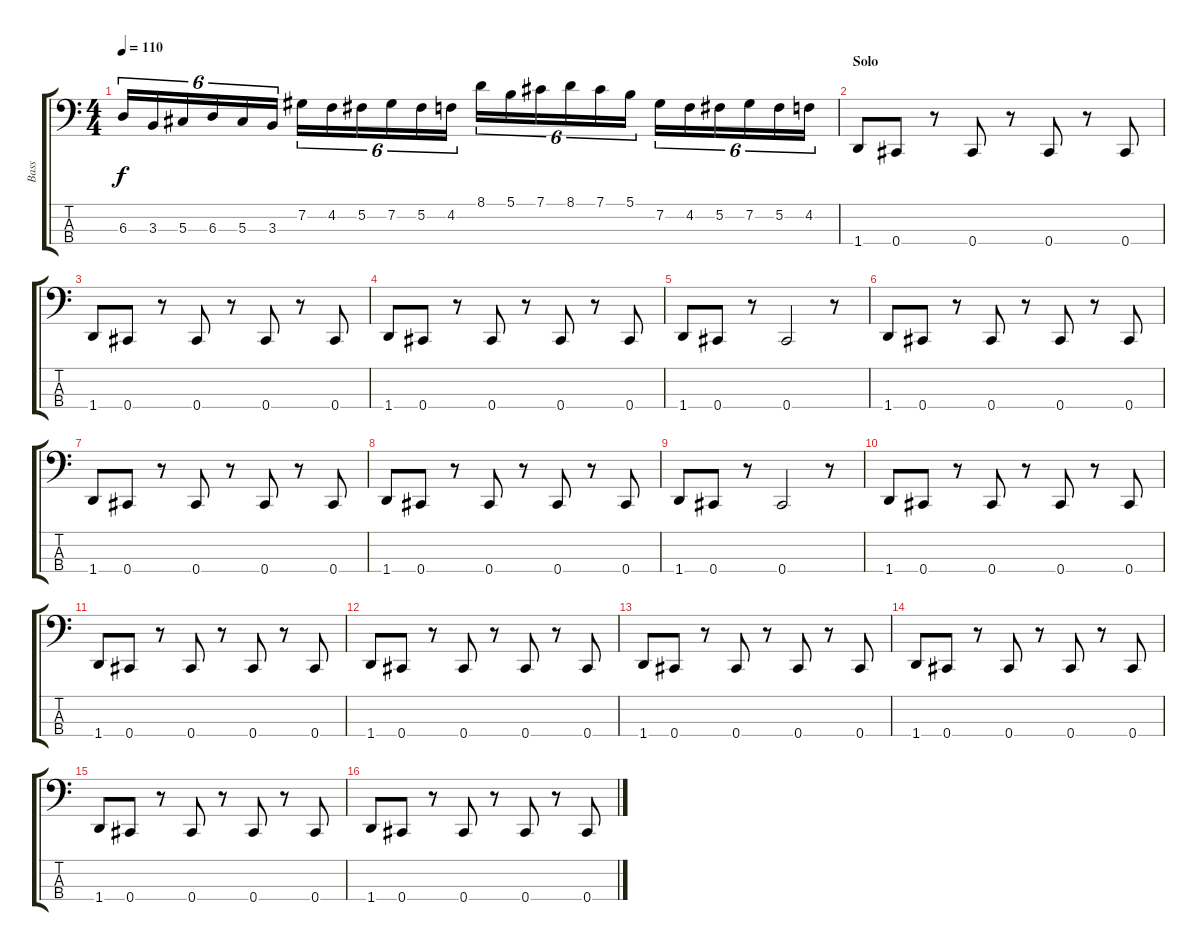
\track ("Bass" "Bass") {instrument fretlessbass}
\staff {score tabs}
\tuning (Gb2 Db2 Ab1 Db1) {hide}
\ts (4 4)
\tempo 110
\clef f4
\ks c
6.3.16{tu (6 4) dy f} 3.3.16{tu (6 4)} 5.3.16{tu (6 4)} 6.3.16{tu (6 4)} 5.3.16{tu (6 4)} 3.3.16{tu (6 4)} 7.2.16{tu (6 4)} 4.2.16{tu (6 4)} 5.2.16{tu (6 4)} 7.2.16{tu (6 4)} 5.2.16{tu (6 4)} 4.2.16{tu (6 4)} 8.1.16{tu (6 4)} 5.1.16{tu (6 4)} 7.1.16{tu (6 4)} 8.1.16{tu (6 4)} 7.1.16{tu (6 4)} 5.1.16{tu (6 4)} 7.2.16{tu (6 4)} 4.2.16{tu (6 4)} 5.2.16{tu (6 4)} 7.2.16{tu (6 4)} 5.2.16{tu (6 4)} 4.2.16{tu (6 4)} |
\section ("" "Solo")
1.4.8 0.4.8 r.8 0.4.8 r.8 0.4.8 r.8 0.4.8 |
1.4.8 0.4.8 r.8 0.4.8 r.8 0.4.8 r.8 0.4.8 |
1.4.8 0.4.8 r.8 0.4.8 r.8 0.4.8 r.8 0.4.8 |
1.4.8 0.4.8 r.8 0.4.2 r.8 |
1.4.8 0.4.8 r.8 0.4.8 r.8 0.4.8 r.8 0.4.8 |
1.4.8 0.4.8 r.8 0.4.8 r.8 0.4.8 r.8 0.4.8 |
1.4.8 0.4.8 r.8 0.4.8 r.8 0.4.8 r.8 0.4.8 |
1.4.8 0.4.8 r.8 0.4.2 r.8 |
1.4.8 0.4.8 r.8 0.4.8 r.8 0.4.8 r.8 0.4.8 |
1.4.8 0.4.8 r.8 0.4.8 r.8 0.4.8 r.8 0.4.8 |
1.4.8 0.4.8 r.8 0.4.8 r.8 0.4.8 r.8 0.4.8 |
1.4.8 0.4.8 r.8 0.4.8 r.8 0.4.8 r.8 0.4.8 |
1.4.8 0.4.8 r.8 0.4.8 r.8 0.4.8 r.8 0.4.8 |
1.4.8 0.4.8 r.8 0.4.8 r.8 0.4.8 r.8 0.4.8 |
1.4.8 0.4.8 r.8 0.4.8 r.8 0.4.8 r.8 0.4.8
